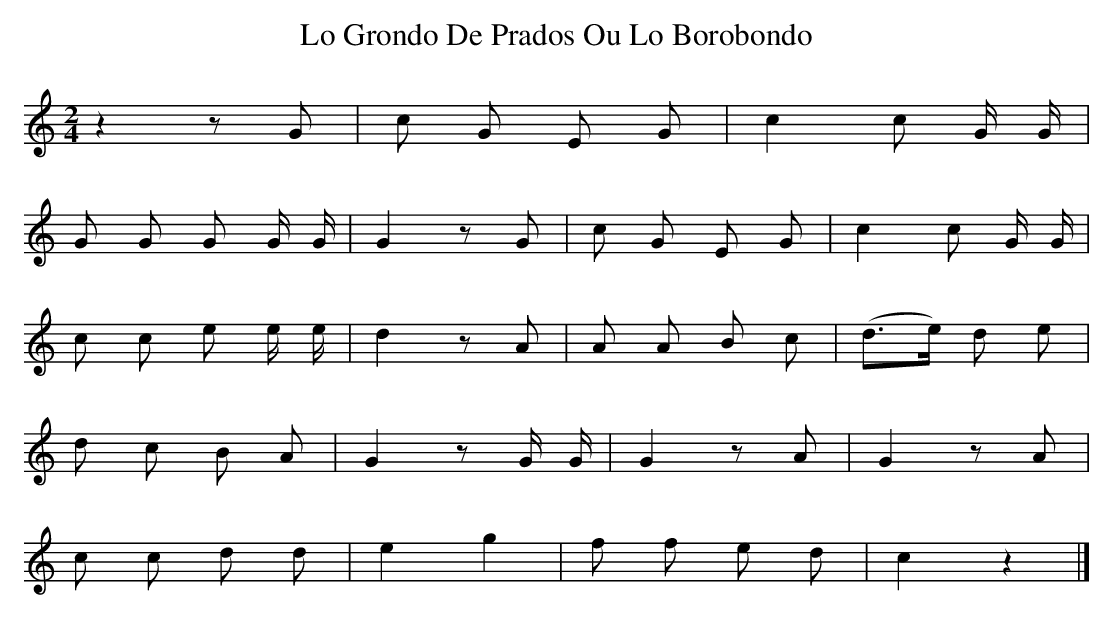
X:1
T:Lo Grondo De Prados Ou Lo Borobondo
M:2/4
L:1/8
K:C
z2 z G | c G E G | c2 c G/ G/ |
G G G G/ G/ | G2 z G | c G E G | c2 c G/ G/ |
c c e e/ e/ | d2 z A | A A B c | (d>e) d e |
d c B A | G2 z G/ G/ | G2 z A | G2 z A |
c c d d | e2 g2 | f f e d | c2 z2 |]
